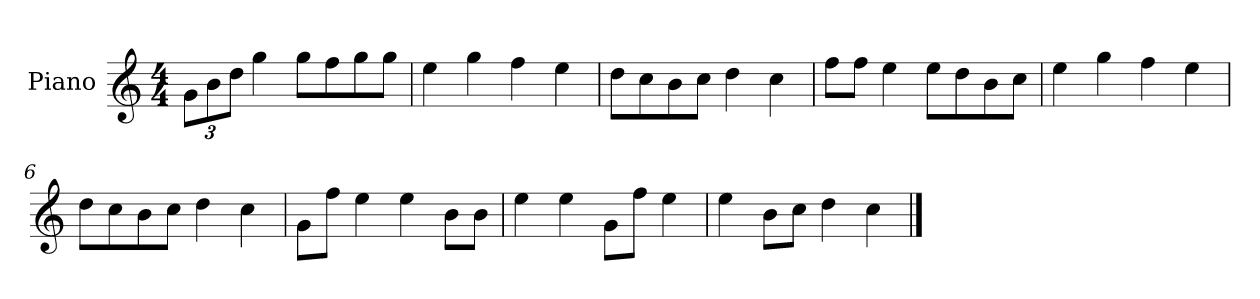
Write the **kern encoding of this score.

**kern
*part1
*staff1
*I"Piano
*I'P-no
*clefG2
*k[]
*M4/4
*MM90
*Xbrackettup
=1
12g\L
12b\
12dd\J
4gg\
8gg\L
8ff\
8gg\
8gg\J
=2
4ee\
4gg\
4ff\
4ee\
=3
8dd\L
8cc\
8b\
8cc\J
4dd\
4cc\
=4
8ff\L
8ff\J
4ee\
8ee\L
8dd\
8b\
8cc\J
=5
4ee\
4gg\
4ff\
4ee\
=6
8dd\L
8cc\
8b\
8cc\J
4dd\
4cc\
!!LO:LB:g=z
=7
8g\L
8ff\J
4ee\
4ee\
8b\L
8b\J
=8
4ee\
4ee\
8g\L
8ff\J
4ee\
=9
4ee\
8b\L
8cc\J
4dd\
4cc\
==
*-
